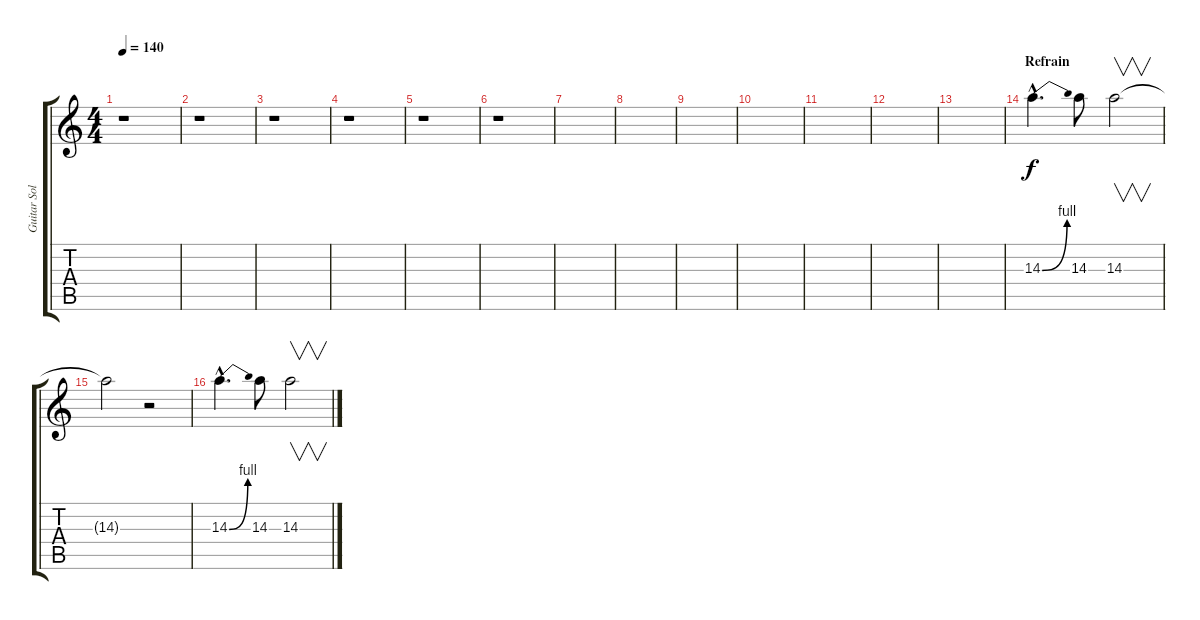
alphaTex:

\track ("Guitar Solo" "Guitar Sol") {instrument overdrivenguitar}
\staff {score tabs}
\tuning (E4 B3 G3 D3 A2 E2) {hide}
\ts (4 4)
\tempo 140
\clef g2
\ks c
r.1{dy f} |
r.1 |
r.1 |
r.1 |
r.1 |
r.1 |
|
|
|
|
|
|
|
\section ("" "Refrain")
14.3{be (bend 0 0 60 4) hac}.4{d} 14.3.8 14.3.2{v} |
14.3{t}.2 r.2 |
14.3{be (bend 0 0 60 4) hac}.4{d} 14.3.8 14.3.2{v}
